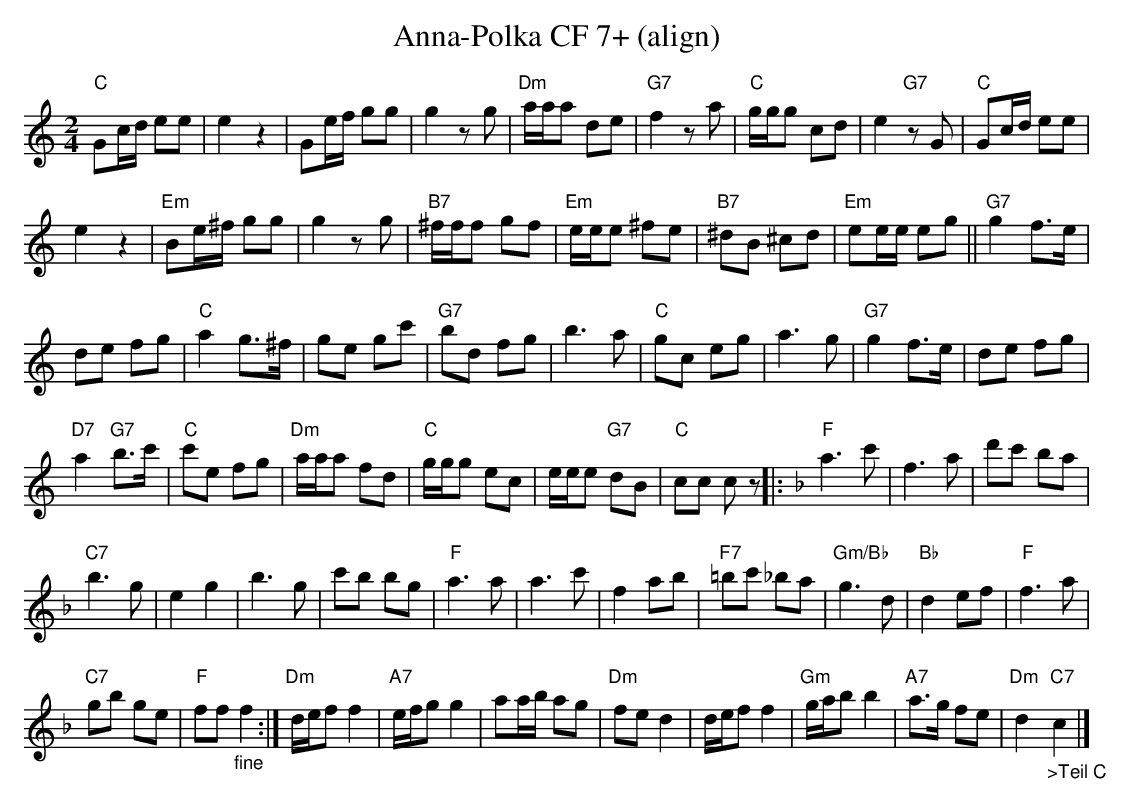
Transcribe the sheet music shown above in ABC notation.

X:1
T:Anna-Polka CF 7+ (align)
M:2/4
L:1/8
K:Cmaj%%MIDI gchordon
"C"Gc/2d/2 ee | e2z2 | Ge/2f/2 gg | g2zg | "Dm"a/2a/2a de | "G7"f2za | "C"g/2g/2g cd | e2"G7"zG | \
"C"Gc/2d/2 ee |
 e2z2 | "Em"Be/2^f/2 gg | g2zg | "B7"^f/2f/2f gf | "Em"e/2e/2e ^fe | "B7"^dB ^cd | "Em"ee/2e/2 eg || \
"G7"g2f>e |
 de fg | "C"a2 g>^f | ge gc' | "G7"bd fg | b3a | "C"gc eg | a3g | \
"G7"g2 f>e | de fg |
 "D7"a2 "G7"b>c' | "C"c'e fg | "Dm"a/2a/2a fd | "C"g/2g/2g ec | e/2e/2e "G7"dB | "C"cc cz || \
|: [K:Fmaj] \
"F"a3c' | f3a | d'c' ba |
 "C7"b3g | e2g2 | b3g | c'b bg | "F"a3a | \
a3c' | f2 ab | "F7"=bc' _ba | "Gm/Bb"g3d | "Bb"d2 ef | "F"f3a |
 "C7"gb ge | "F"ff "_fine"f2 :| \
"Dm"d/2e/2f f2 | "A7"e/2f/2g g2 | aa/2b/2 ag | "Dm"fed2 | d/2e/2f f2 | "Gm"g/2a/2b b2 | "A7"a>g fe | "Dm"d2"_>Teil C""C7"c2 |]
